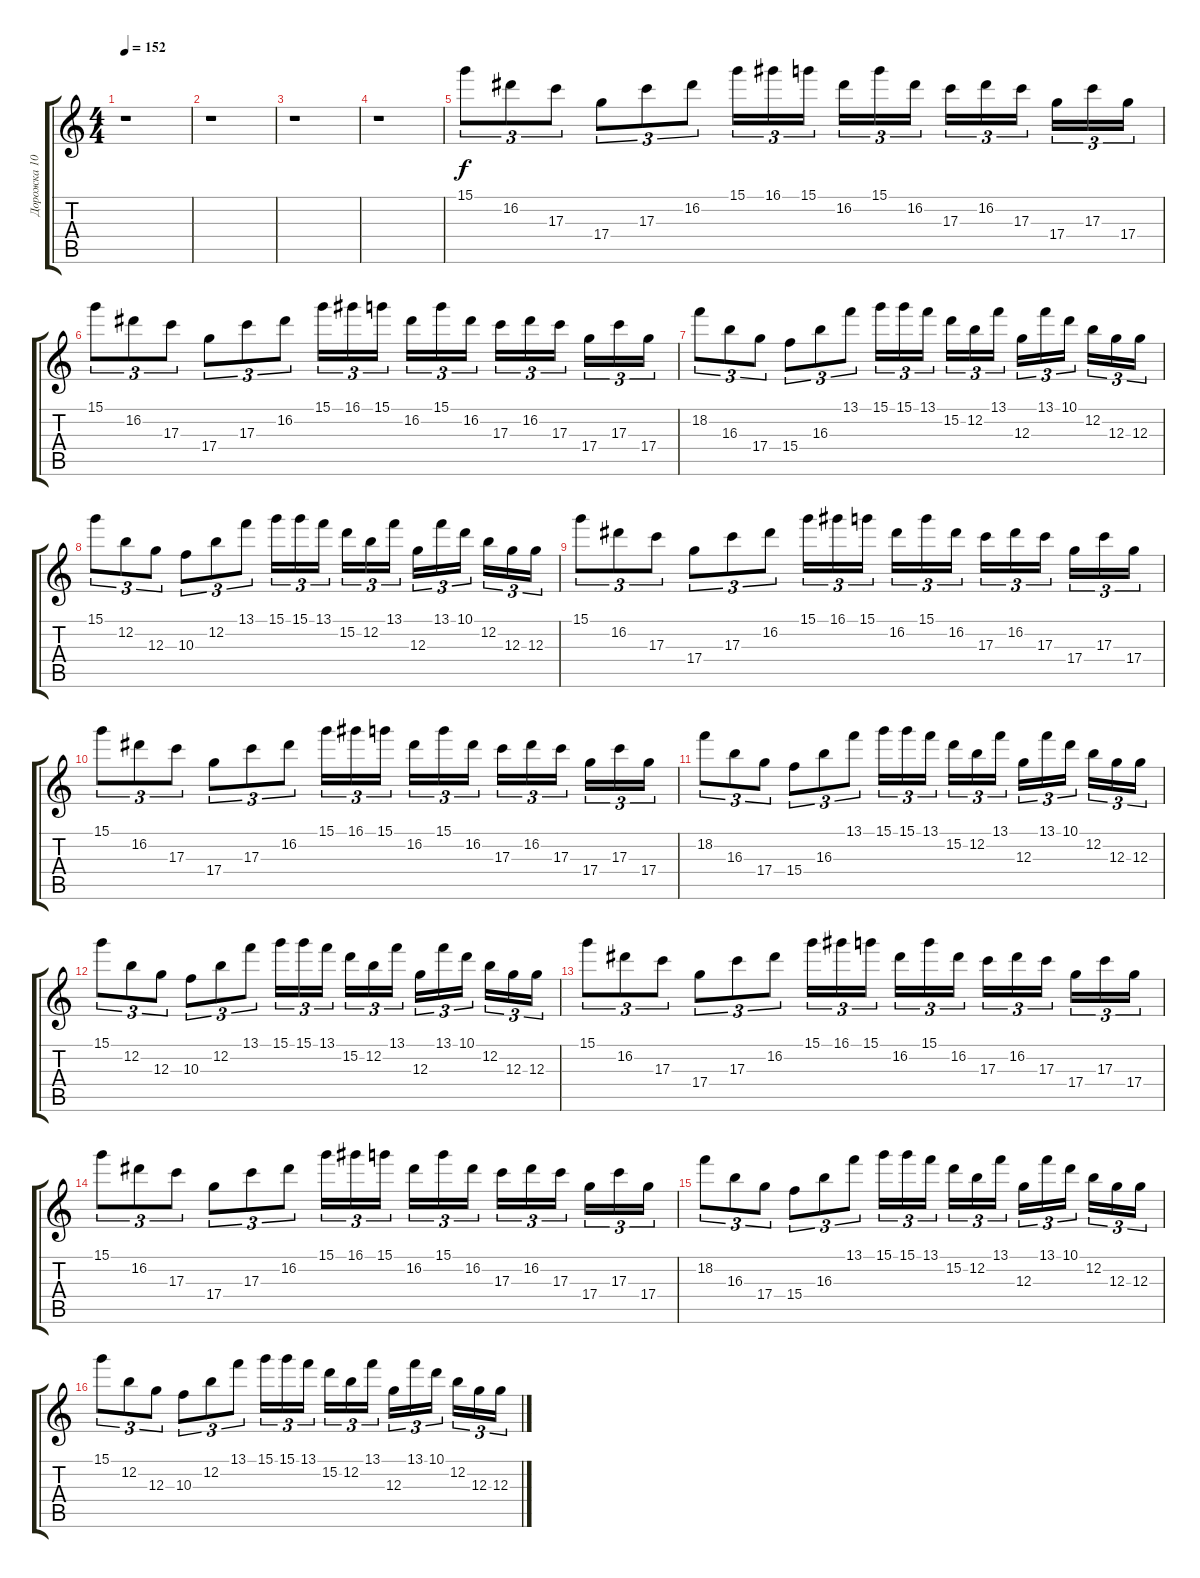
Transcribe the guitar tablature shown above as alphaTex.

\track ("Дорожка 10" "Дорожка 10") {instrument overdrivenguitar}
\staff {score tabs}
\tuning (E4 B3 G3 D3 A2 E2) {hide}
\ts (4 4)
\tempo 152
\clef g2
\ks c
r.1{dy f} |
r.1 |
r.1 |
r.1 |
15.1.8{tu (3 2)} 16.2.8{tu (3 2)} 17.3.8{tu (3 2)} 17.4.8{tu (3 2)} 17.3.8{tu (3 2)} 16.2.8{tu (3 2)} 15.1.16{tu (3 2)} 16.1.16{tu (3 2)} 15.1.16{tu (3 2)} 16.2.16{tu (3 2)} 15.1.16{tu (3 2)} 16.2.16{tu (3 2)} 17.3.16{tu (3 2)} 16.2.16{tu (3 2)} 17.3.16{tu (3 2)} 17.4.16{tu (3 2)} 17.3.16{tu (3 2)} 17.4.16{tu (3 2)} |
15.1.8{tu (3 2)} 16.2.8{tu (3 2)} 17.3.8{tu (3 2)} 17.4.8{tu (3 2)} 17.3.8{tu (3 2)} 16.2.8{tu (3 2)} 15.1.16{tu (3 2)} 16.1.16{tu (3 2)} 15.1.16{tu (3 2)} 16.2.16{tu (3 2)} 15.1.16{tu (3 2)} 16.2.16{tu (3 2)} 17.3.16{tu (3 2)} 16.2.16{tu (3 2)} 17.3.16{tu (3 2)} 17.4.16{tu (3 2)} 17.3.16{tu (3 2)} 17.4.16{tu (3 2)} |
18.2.8{tu (3 2)} 16.3.8{tu (3 2)} 17.4.8{tu (3 2)} 15.4.8{tu (3 2)} 16.3.8{tu (3 2)} 13.1.8{tu (3 2)} 15.1.16{tu (3 2)} 15.1.16{tu (3 2)} 13.1.16{tu (3 2)} 15.2.16{tu (3 2)} 12.2.16{tu (3 2)} 13.1.16{tu (3 2)} 12.3.16{tu (3 2)} 13.1.16{tu (3 2)} 10.1.16{tu (3 2)} 12.2.16{tu (3 2)} 12.3.16{tu (3 2)} 12.3.16{tu (3 2)} |
15.1.8{tu (3 2)} 12.2.8{tu (3 2)} 12.3.8{tu (3 2)} 10.3.8{tu (3 2)} 12.2.8{tu (3 2)} 13.1.8{tu (3 2)} 15.1.16{tu (3 2)} 15.1.16{tu (3 2)} 13.1.16{tu (3 2)} 15.2.16{tu (3 2)} 12.2.16{tu (3 2)} 13.1.16{tu (3 2)} 12.3.16{tu (3 2)} 13.1.16{tu (3 2)} 10.1.16{tu (3 2)} 12.2.16{tu (3 2)} 12.3.16{tu (3 2)} 12.3.16{tu (3 2)} |
15.1.8{tu (3 2)} 16.2.8{tu (3 2)} 17.3.8{tu (3 2)} 17.4.8{tu (3 2)} 17.3.8{tu (3 2)} 16.2.8{tu (3 2)} 15.1.16{tu (3 2)} 16.1.16{tu (3 2)} 15.1.16{tu (3 2)} 16.2.16{tu (3 2)} 15.1.16{tu (3 2)} 16.2.16{tu (3 2)} 17.3.16{tu (3 2)} 16.2.16{tu (3 2)} 17.3.16{tu (3 2)} 17.4.16{tu (3 2)} 17.3.16{tu (3 2)} 17.4.16{tu (3 2)} |
15.1.8{tu (3 2)} 16.2.8{tu (3 2)} 17.3.8{tu (3 2)} 17.4.8{tu (3 2)} 17.3.8{tu (3 2)} 16.2.8{tu (3 2)} 15.1.16{tu (3 2)} 16.1.16{tu (3 2)} 15.1.16{tu (3 2)} 16.2.16{tu (3 2)} 15.1.16{tu (3 2)} 16.2.16{tu (3 2)} 17.3.16{tu (3 2)} 16.2.16{tu (3 2)} 17.3.16{tu (3 2)} 17.4.16{tu (3 2)} 17.3.16{tu (3 2)} 17.4.16{tu (3 2)} |
18.2.8{tu (3 2)} 16.3.8{tu (3 2)} 17.4.8{tu (3 2)} 15.4.8{tu (3 2)} 16.3.8{tu (3 2)} 13.1.8{tu (3 2)} 15.1.16{tu (3 2)} 15.1.16{tu (3 2)} 13.1.16{tu (3 2)} 15.2.16{tu (3 2)} 12.2.16{tu (3 2)} 13.1.16{tu (3 2)} 12.3.16{tu (3 2)} 13.1.16{tu (3 2)} 10.1.16{tu (3 2)} 12.2.16{tu (3 2)} 12.3.16{tu (3 2)} 12.3.16{tu (3 2)} |
15.1.8{tu (3 2)} 12.2.8{tu (3 2)} 12.3.8{tu (3 2)} 10.3.8{tu (3 2)} 12.2.8{tu (3 2)} 13.1.8{tu (3 2)} 15.1.16{tu (3 2)} 15.1.16{tu (3 2)} 13.1.16{tu (3 2)} 15.2.16{tu (3 2)} 12.2.16{tu (3 2)} 13.1.16{tu (3 2)} 12.3.16{tu (3 2)} 13.1.16{tu (3 2)} 10.1.16{tu (3 2)} 12.2.16{tu (3 2)} 12.3.16{tu (3 2)} 12.3.16{tu (3 2)} |
15.1.8{tu (3 2)} 16.2.8{tu (3 2)} 17.3.8{tu (3 2)} 17.4.8{tu (3 2)} 17.3.8{tu (3 2)} 16.2.8{tu (3 2)} 15.1.16{tu (3 2)} 16.1.16{tu (3 2)} 15.1.16{tu (3 2)} 16.2.16{tu (3 2)} 15.1.16{tu (3 2)} 16.2.16{tu (3 2)} 17.3.16{tu (3 2)} 16.2.16{tu (3 2)} 17.3.16{tu (3 2)} 17.4.16{tu (3 2)} 17.3.16{tu (3 2)} 17.4.16{tu (3 2)} |
15.1.8{tu (3 2)} 16.2.8{tu (3 2)} 17.3.8{tu (3 2)} 17.4.8{tu (3 2)} 17.3.8{tu (3 2)} 16.2.8{tu (3 2)} 15.1.16{tu (3 2)} 16.1.16{tu (3 2)} 15.1.16{tu (3 2)} 16.2.16{tu (3 2)} 15.1.16{tu (3 2)} 16.2.16{tu (3 2)} 17.3.16{tu (3 2)} 16.2.16{tu (3 2)} 17.3.16{tu (3 2)} 17.4.16{tu (3 2)} 17.3.16{tu (3 2)} 17.4.16{tu (3 2)} |
18.2.8{tu (3 2)} 16.3.8{tu (3 2)} 17.4.8{tu (3 2)} 15.4.8{tu (3 2)} 16.3.8{tu (3 2)} 13.1.8{tu (3 2)} 15.1.16{tu (3 2)} 15.1.16{tu (3 2)} 13.1.16{tu (3 2)} 15.2.16{tu (3 2)} 12.2.16{tu (3 2)} 13.1.16{tu (3 2)} 12.3.16{tu (3 2)} 13.1.16{tu (3 2)} 10.1.16{tu (3 2)} 12.2.16{tu (3 2)} 12.3.16{tu (3 2)} 12.3.16{tu (3 2)} |
15.1.8{tu (3 2)} 12.2.8{tu (3 2)} 12.3.8{tu (3 2)} 10.3.8{tu (3 2)} 12.2.8{tu (3 2)} 13.1.8{tu (3 2)} 15.1.16{tu (3 2)} 15.1.16{tu (3 2)} 13.1.16{tu (3 2)} 15.2.16{tu (3 2)} 12.2.16{tu (3 2)} 13.1.16{tu (3 2)} 12.3.16{tu (3 2)} 13.1.16{tu (3 2)} 10.1.16{tu (3 2)} 12.2.16{tu (3 2)} 12.3.16{tu (3 2)} 12.3.16{tu (3 2)}
